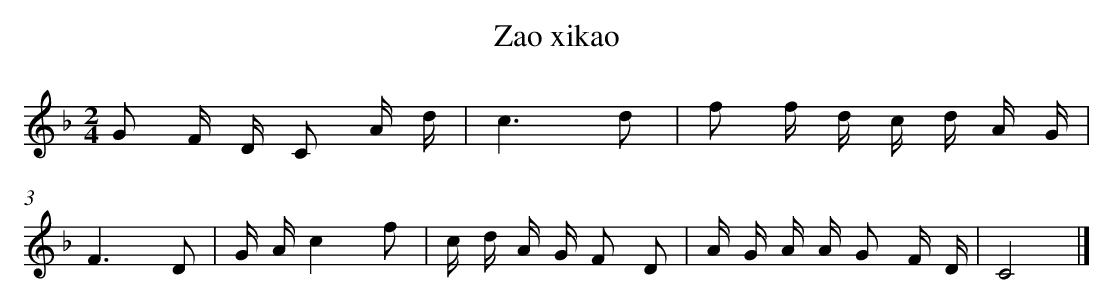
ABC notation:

X:1
T: Zao xikao
L: 1/16
M: 2/4
K: F
G2 F D C2 A d [I:setbarnb 1]|
c6d2 |
f2 f d c d A G |
F6D2 |
G Ac4f2 |
c d A G F2 D2 |
A G A A G2 F D |
C8 |]
